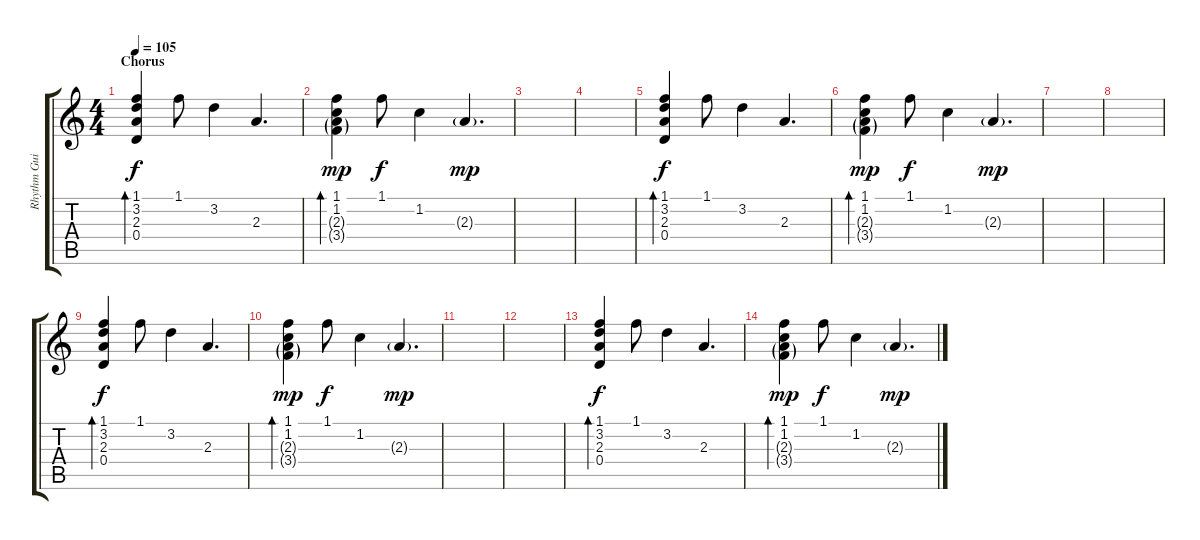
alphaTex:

\track ("Rhythm Guitar" "Rhythm Gui") {instrument electricguitarclean}
\staff {score tabs}
\tuning (E4 B3 G3 D3 A2 E2) {hide}
\ts (4 4)
\section ("" "Chorus")
\tempo 105
\clef g2
\ks c
(1.1 3.2 2.3 0.4).4{bd 240 dy f} 1.1.8 3.2.4 2.3.4{d} |
(1.1 1.2 2.3{g} 3.4{g}).4{bd 240 dy mp} 1.1.8{dy f} 1.2.4 2.3{g}.4{d dy mp} |
|
|
(1.1 3.2 2.3 0.4).4{bd 240 dy f} 1.1.8 3.2.4 2.3.4{d} |
(1.1 1.2 2.3{g} 3.4{g}).4{bd 240 dy mp} 1.1.8{dy f} 1.2.4 2.3{g}.4{d dy mp} |
|
|
(1.1 3.2 2.3 0.4).4{bd 240 dy f} 1.1.8 3.2.4 2.3.4{d} |
(1.1 1.2 2.3{g} 3.4{g}).4{bd 240 dy mp} 1.1.8{dy f} 1.2.4 2.3{g}.4{d dy mp} |
|
|
(1.1 3.2 2.3 0.4).4{bd 240 dy f} 1.1.8 3.2.4 2.3.4{d} |
(1.1 1.2 2.3{g} 3.4{g}).4{bd 240 dy mp} 1.1.8{dy f} 1.2.4 2.3{g}.4{d dy mp}
